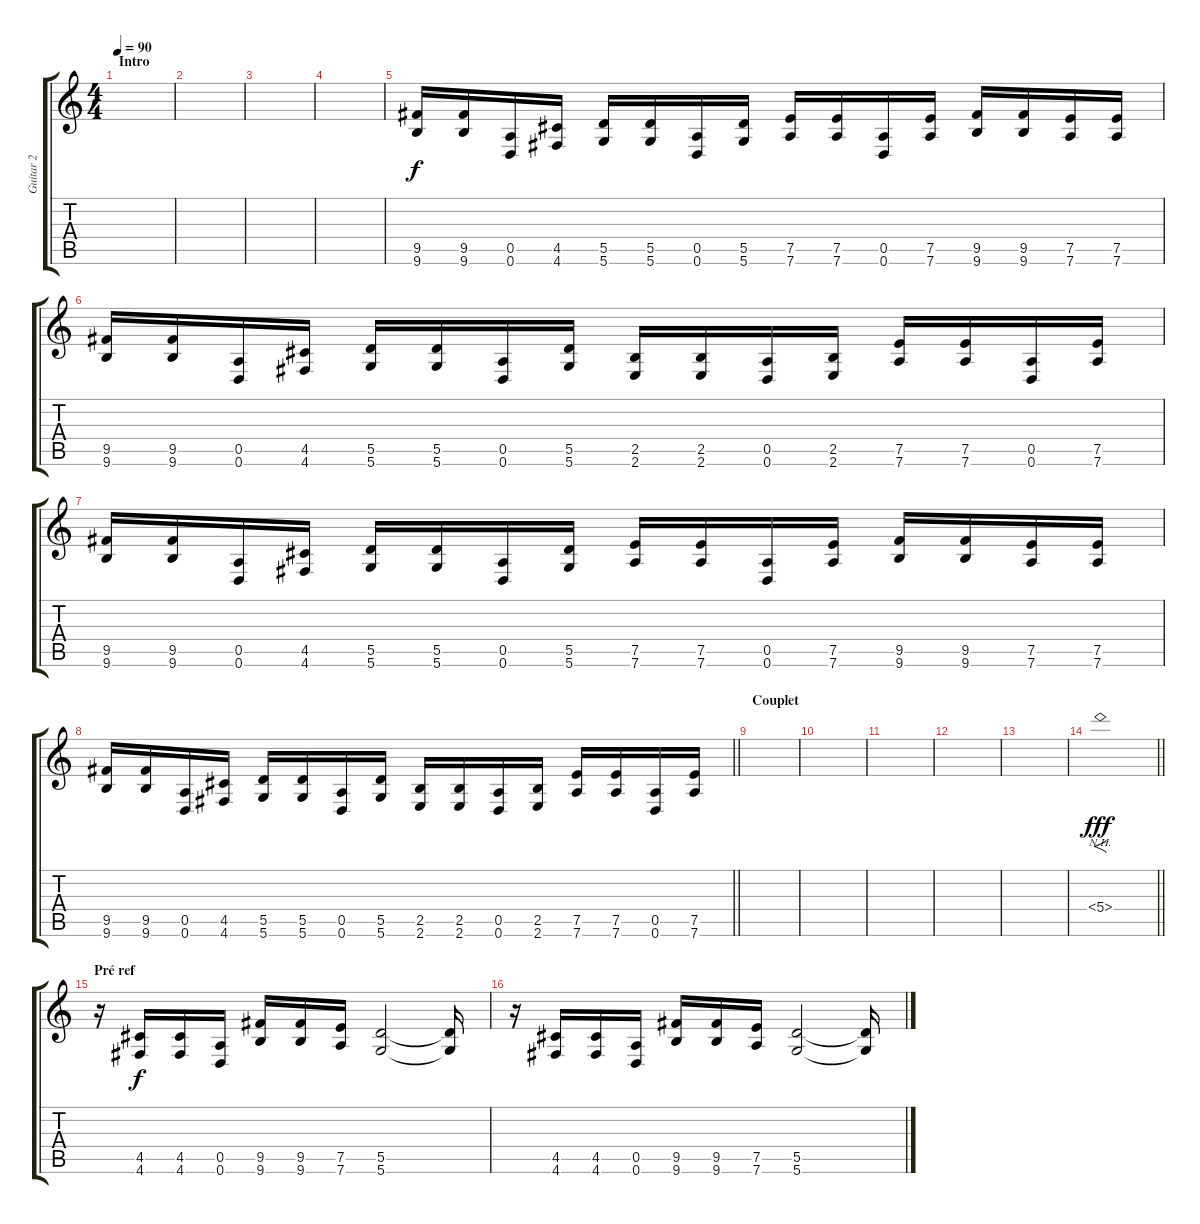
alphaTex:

\track ("Guitar 2" "Guitar 2") {instrument distortionguitar}
\staff {score tabs}
\tuning (E4 B3 G3 D3 A2 D2) {hide}
\ts (4 4)
\section ("" "Intro")
\tempo 90
\clef g2
\ks c
|
|
|
|
(9.5 9.6).16 (9.5 9.6).16 (0.5 0.6).16 (4.5 4.6).16 (5.5 5.6).16 (5.5 5.6).16 (0.5 0.6).16 (5.5 5.6).16 (7.5 7.6).16 (7.5 7.6).16 (0.5 0.6).16 (7.5 7.6).16 (9.5 9.6).16 (9.5 9.6).16 (7.5 7.6).16 (7.5 7.6).16 |
(9.5 9.6).16 (9.5 9.6).16 (0.5 0.6).16 (4.5 4.6).16 (5.5 5.6).16 (5.5 5.6).16 (0.5 0.6).16 (5.5 5.6).16 (2.5 2.6).16 (2.5 2.6).16 (0.5 0.6).16 (2.5 2.6).16 (7.5 7.6).16 (7.5 7.6).16 (0.5 0.6).16 (7.5 7.6).16 |
(9.5 9.6).16 (9.5 9.6).16 (0.5 0.6).16 (4.5 4.6).16 (5.5 5.6).16 (5.5 5.6).16 (0.5 0.6).16 (5.5 5.6).16 (7.5 7.6).16 (7.5 7.6).16 (0.5 0.6).16 (7.5 7.6).16 (9.5 9.6).16 (9.5 9.6).16 (7.5 7.6).16 (7.5 7.6).16 |
\barLineRight lightlight
(9.5 9.6).16 (9.5 9.6).16 (0.5 0.6).16 (4.5 4.6).16 (5.5 5.6).16 (5.5 5.6).16 (0.5 0.6).16 (5.5 5.6).16 (2.5 2.6).16 (2.5 2.6).16 (0.5 0.6).16 (2.5 2.6).16 (7.5 7.6).16 (7.5 7.6).16 (0.5 0.6).16 (7.5 7.6).16 |
\section ("" "Couplet")
|
|
|
|
|
\barLineRight lightlight
5.4{nh}.1{f dy fff} |
\section ("" "Pré ref")
r.16 (4.5 4.6).16{dy f} (4.5 4.6).16 (0.5 0.6).16 (9.5 9.6).16 (9.5 9.6).16 (7.5 7.6).16 (5.5 5.6).2 (5.5{t} 5.6{t}).16 |
r.16 (4.5 4.6).16 (4.5 4.6).16 (0.5 0.6).16 (9.5 9.6).16 (9.5 9.6).16 (7.5 7.6).16 (5.5 5.6).2 (5.5{t} 5.6{t}).16
